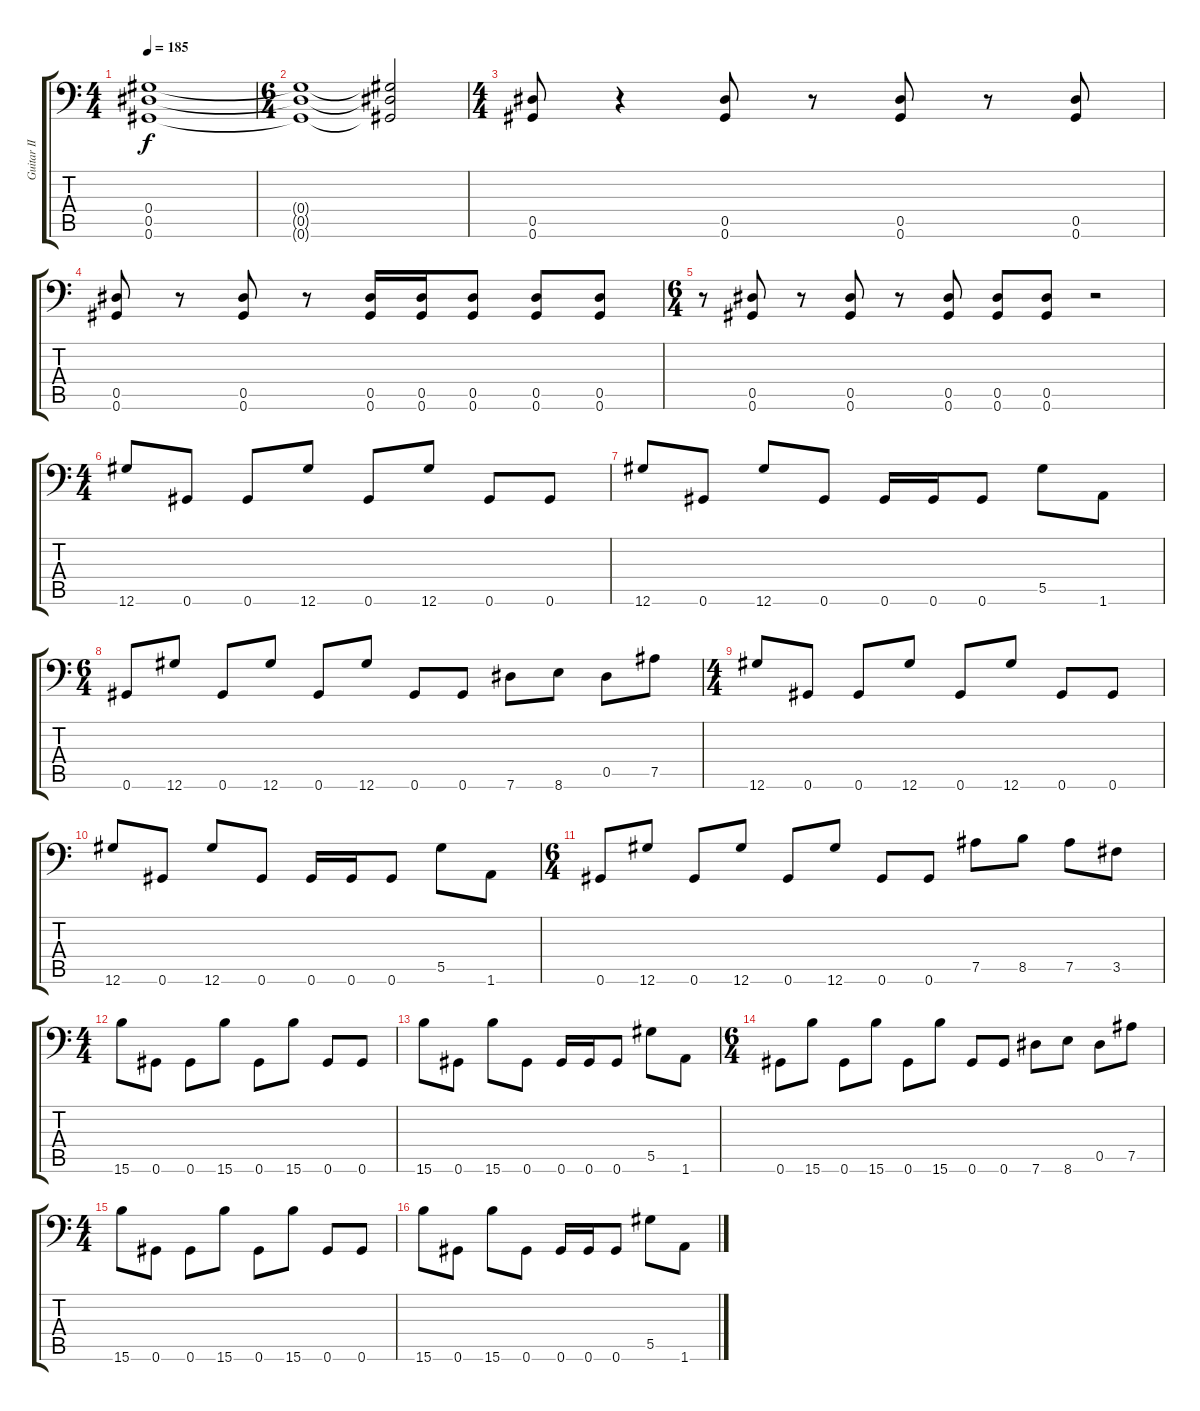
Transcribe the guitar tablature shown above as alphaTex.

\track ("Guitar II" "Guitar II") {instrument distortionguitar}
\staff {score tabs}
\tuning (Bb3 F3 Db3 Ab2 Eb2 Ab1) {hide}
\ts (4 4)
\tempo 185
\clef f4
\ks c
(0.4{t} 0.5{t} 0.6{t}).1{dy f} |
\ts (6 4)
(0.4{t} 0.5{t} 0.6{t}).1 (0.4{t} 0.5{t} 0.6{t}).2 |
\ts (4 4)
(0.5 0.6).8 r.4 (0.5 0.6).8 r.8 (0.5 0.6).8 r.8 (0.5 0.6).8 |
(0.5 0.6).8 r.8 (0.5 0.6).8 r.8 (0.5 0.6).16 (0.5 0.6).16 (0.5 0.6).8 (0.5 0.6).8 (0.5 0.6).8 |
\ts (6 4)
r.8 (0.5 0.6).8 r.8 (0.5 0.6).8 r.8 (0.5 0.6).8 (0.5 0.6).8 (0.5 0.6).8 r.2 |
\ts (4 4)
12.6.8 0.6.8 0.6.8 12.6.8 0.6.8 12.6.8 0.6.8 0.6.8 |
12.6.8 0.6.8 12.6.8 0.6.8 0.6.16 0.6.16 0.6.8 5.5.8 1.6.8 |
\ts (6 4)
0.6.8 12.6.8 0.6.8 12.6.8 0.6.8 12.6.8 0.6.8 0.6.8 7.6.8 8.6.8 0.5.8 7.5.8 |
\ts (4 4)
12.6.8 0.6.8 0.6.8 12.6.8 0.6.8 12.6.8 0.6.8 0.6.8 |
12.6.8 0.6.8 12.6.8 0.6.8 0.6.16 0.6.16 0.6.8 5.5.8 1.6.8 |
\ts (6 4)
0.6.8 12.6.8 0.6.8 12.6.8 0.6.8 12.6.8 0.6.8 0.6.8 7.5.8 8.5.8 7.5.8 3.5.8 |
\ts (4 4)
15.6.8 0.6.8 0.6.8 15.6.8 0.6.8 15.6.8 0.6.8 0.6.8 |
15.6.8 0.6.8 15.6.8 0.6.8 0.6.16 0.6.16 0.6.8 5.5.8 1.6.8 |
\ts (6 4)
0.6.8 15.6.8 0.6.8 15.6.8 0.6.8 15.6.8 0.6.8 0.6.8 7.6.8 8.6.8 0.5.8 7.5.8 |
\ts (4 4)
15.6.8 0.6.8 0.6.8 15.6.8 0.6.8 15.6.8 0.6.8 0.6.8 |
15.6.8 0.6.8 15.6.8 0.6.8 0.6.16 0.6.16 0.6.8 5.5.8 1.6.8
